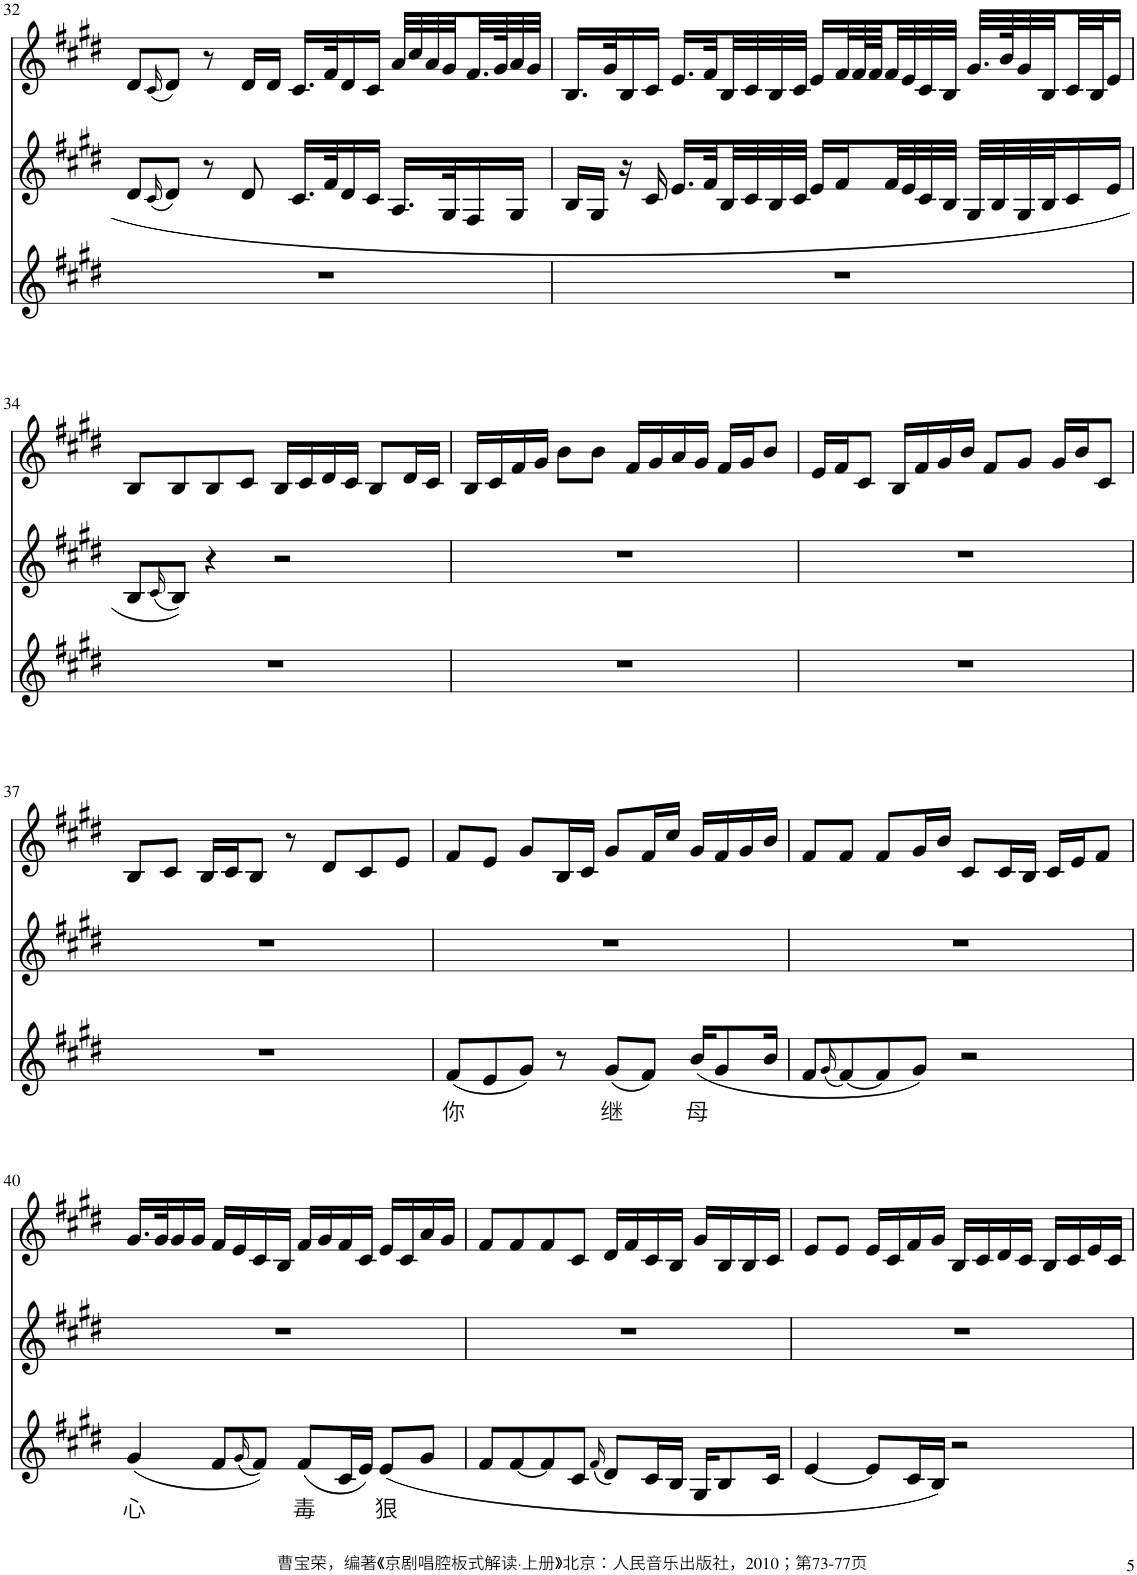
**kern	**text	**kern	**kern
*part3	*part3	*part2	*part1
*staff3	*staff3	*staff2	*staff1
*I"Piano	*	*I"Piano	*I"Piano
*I'Pno	*	*I'Pno	*I'Pno
!!LO:PB:g=z
*clefG2	*	*clefG2	*clefG2
*k[f#c#g#d#]	*	*k[f#c#g#d#]	*k[f#c#g#d#]
*M4/4	*	*M4/4	*M4/4
=32	=32	=32	=32
1r	.	8d#/L	8d#/L
.	.	(16qc#/	(16qc#/
.	.	8d#/J)	8d#/J)
.	.	8r	8r
.	.	8d#/	16d#/LL
.	.	.	16d#/JJ
.	.	16.c#/LL	16.c#/LL
.	.	32f#/K	32f#/K
.	.	16d#/	16d#/
.	.	16c#/JJ	16c#/JJ
.	.	16.A/LL	32a/LLL
.	.	.	32cc#/
.	.	.	32a/
.	.	32G#/K	32g#/
.	.	16F#/	32.f#/
.	.	.	64g#/K
.	.	16G#/JJ	32a/
.	.	.	32g#/JJJ
=33	=33	=33	=33
1r	.	16B/LL	16.B/LL
.	.	16G#/JJ	.
.	.	.	32g#/K
.	.	16r	16B/
.	.	16c#/	16c#/JJ
.	.	16.e/LL	16.e/LL
.	.	32f#/L	32f#/L
.	.	32B/	32B/
.	.	32c#/	32c#/
.	.	32B/	32B/
.	.	32c#/JJJ	32c#/JJJ
.	.	16e/LL	16e/LL
.	.	16f#/	32f#/L
.	.	.	64f#/L
.	.	.	64f#/J
.	.	32f#/L	32f#/
.	.	32e/	32e/
.	.	32c#/	32c#/
.	.	32B/JJJ	32B/JJJ
.	.	32G#/LLL	32.g#/LLL
.	.	32B/	.
.	.	.	64b/K
.	.	32G#/	32g#/
.	.	32B/J	32B/
.	.	16c#/	32c#/
.	.	.	32B/J
.	.	16e/JJ	16e/JJ
!!LO:LB:g=z
=34	=34	=34	=34
1r	.	8B/L	8B/L
.	.	(16qc#/	.
.	.	8B/J)	8B/
.	.	4r	8B/
.	.	.	8c#/J
.	.	2r	16B/LL
.	.	.	16c#/
.	.	.	16d#/
.	.	.	16c#/JJ
.	.	.	8B/L
.	.	.	16d#/L
.	.	.	16c#/JJ
=35	=35	=35	=35
1r	.	1r	16B/LL
.	.	.	16c#/
.	.	.	16f#/
.	.	.	16g#/JJ
.	.	.	8b\L
.	.	.	8b\J
.	.	.	16f#/LL
.	.	.	16g#/
.	.	.	16a/
.	.	.	16g#/JJ
.	.	.	16f#/LL
.	.	.	16g#/J
.	.	.	8b/J
=36	=36	=36	=36
1r	.	1r	16e/LL
.	.	.	16f#/J
.	.	.	8c#/J
.	.	.	16B/LL
.	.	.	16f#/
.	.	.	16g#/
.	.	.	16b/JJ
.	.	.	8f#/L
.	.	.	8g#/J
.	.	.	16g#/LL
.	.	.	16b/J
.	.	.	8c#/J
!!LO:LB:g=z
=37	=37	=37	=37
1r	.	1r	8B/L
.	.	.	8c#/J
.	.	.	16B/LL
.	.	.	16c#/J
.	.	.	8B/J
.	.	.	8r
.	.	.	8d#/L
.	.	.	8c#/
.	.	.	8e/J
=38	=38	=38	=38
!	!LO:LY:b	!	!
(8f#/L	你	1r	8f#/L
8e/	.	.	8e/J
8g#/J)	.	.	8g#/L
8r	.	.	16B/L
.	.	.	16c#/JJ
!	!LO:LY:b	!	!
(8g#/L	继	.	8g#/L
8f#/J)	.	.	16f#/L
.	.	.	16cc#/JJ
!	!LO:LY:b	!	!
(16b/KL	母	.	16g#/LL
8g#/	.	.	16f#/
.	.	.	16g#/
16b/Jk	.	.	16b/JJ
=39	=39	=39	=39
8f#/L	.	1r	8f#/L
(16qg#/	.	.	.
[8f#/)	.	.	8f#/J
8f#/]	.	.	8f#/L
8g#/J)	.	.	16g#/L
.	.	.	16b/JJ
2r	.	.	8c#/L
.	.	.	16c#/L
.	.	.	16B/JJ
.	.	.	16c#/LL
.	.	.	16e/J
.	.	.	8f#/J
!!LO:LB:g=z
=40	=40	=40	=40
!	!LO:LY:b	!	!
(4g#/	心	1r	16.g#/LL
.	.	.	32g#/K
.	.	.	16g#/
.	.	.	16g#/JJ
8f#/L	.	.	16f#/LL
.	.	.	16e/
(16qg#/	.	.	.
8f#/J))	.	.	16c#/
.	.	.	16B/JJ
!	!LO:LY:b	!	!
(8f#/L	毒	.	16f#/LL
.	.	.	16g#/
16c#/L	.	.	16f#/
16e/JJ)	.	.	16c#/JJ
!	!LO:LY:b	!	!
(8e/L	狠	.	16e/LL
.	.	.	16c#/
8g#/J	.	.	16a/
.	.	.	16g#/JJ
=41	=41	=41	=41
8f#/L	.	1r	8f#/L
[8f#/	.	.	8f#/
8f#/]	.	.	8f#/
8c#/J	.	.	8c#/J
(16qf#/	.	.	.
8d#/L)	.	.	16d#/LL
.	.	.	16f#/
16c#/L	.	.	16c#/
16B/JJ	.	.	16B/JJ
16G#/KL	.	.	16g#/LL
8B/	.	.	16B/
.	.	.	16B/
16c#/Jk	.	.	16c#/JJ
=42	=42	=42	=42
[4e/	.	1r	8e/L
.	.	.	8e/J
8e/L]	.	.	16e/LL
.	.	.	16c#/
16c#/L	.	.	16f#/
16B/JJ)	.	.	16g#/JJ
2r	.	.	16B/LL
.	.	.	16c#/
.	.	.	16d#/
.	.	.	16c#/JJ
.	.	.	16B/LL
.	.	.	16c#/
.	.	.	16e/
.	.	.	16c#/JJ
=	=	=	=
*-	*-	*-	*-
